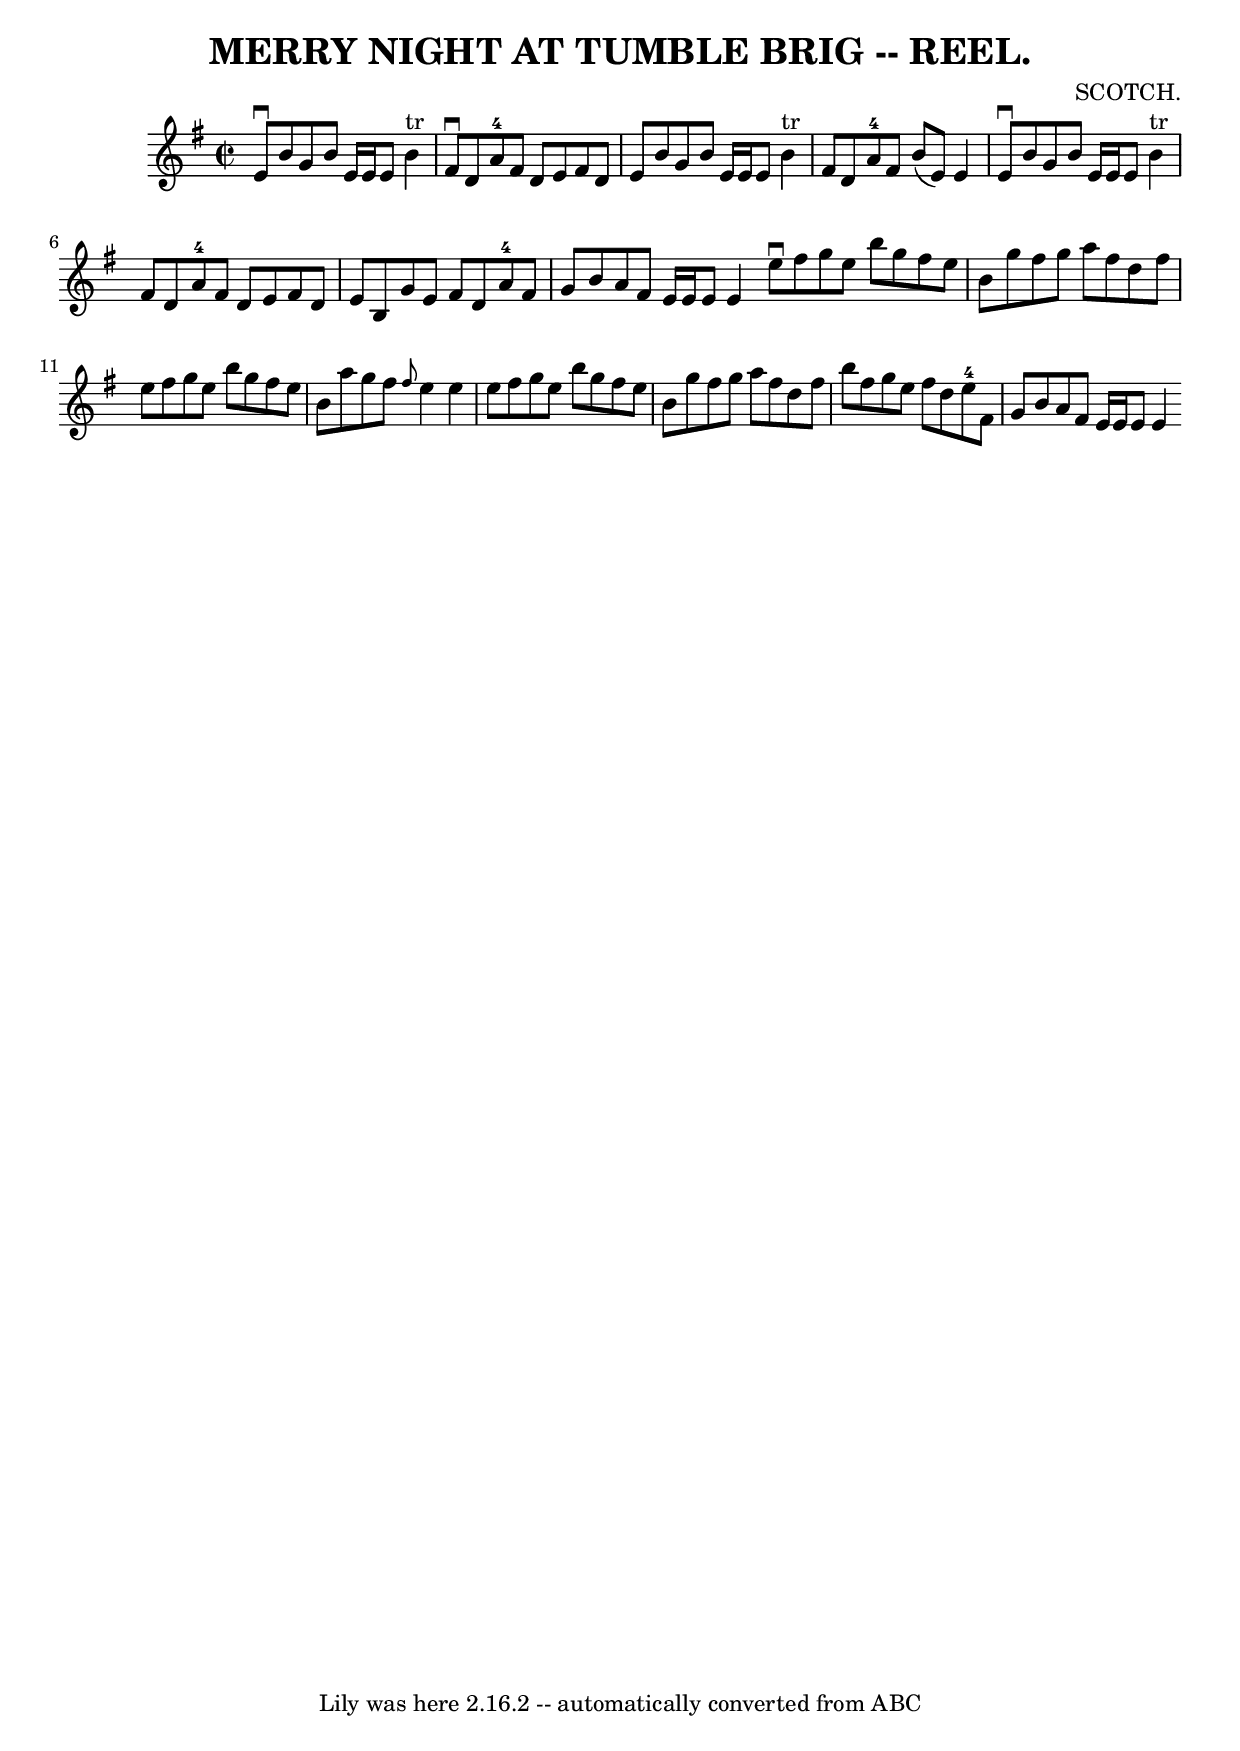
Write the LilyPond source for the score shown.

\version "2.16.2"
\include "Mammoth.ily"
\header {
  %% book = "Coles"
 composer = "SCOTCH."
 crossRefNumber = "4"
 footnotes = ""
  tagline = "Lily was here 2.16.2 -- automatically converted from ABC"
  title = "MERRY NIGHT AT TUMBLE BRIG -- REEL."

}
voicedefault =  {


  \override Staff.TimeSignature #'style = #'C
  \time 2/2 
  \key e \minor
 e'8^\downbow b'8 g'8 b'8 e'16 e'16 e'8 b'4^"tr"  |
 fs'8^\downbow d'8 a'8-4 fs'8 d'8 e'8 fs'8 d'8   |
 e'8 b'8 g'8 b'8 e'16 e'16 e'8 b'4^"tr"  |
 fs'8 d'8 a'8-4 fs'8 b'8 (e'8) e'4  |
 e'8^\downbow b'8 g'8 b'8 e'16 e'16 e'8 b'4^"tr"  |
 fs'8 d'8 a'8-4 fs'8 d'8 e'8 fs'8 d'8   |
 e'8 b8 g'8 e'8 fs'8 d'8 a'8-4 fs'8   |
 g'8 b'8 a'8 fs'8 e'16 e'16 e'8 e'4     \bar "| |" e''8^\downbow fs''8 g''8 e''8 b''8 g''8 fs''8 e''8   |
 b'8 g''8 fs''8 g''8 a''8 fs''8 d''8 fs''8   |
 e''8 fs''8 g''8 e''8 b''8 g''8 fs''8 e''8   |
 b'8 a''8 g''8 fs''8  \grace { fs''8  
			       } e''4 e''4   |
 e''8 fs''8 g''8 e''8 b''8 g''8 fs''8 e''8   |
 b'8 g''8 fs''8 g''8 a''8 fs''8 d''8 fs''8   |
 b''8 fs''8 g''8 e''8 fs''8 d''8 e''8-4 fs'8  |
 g'8 b'8 a'8 fs'8 e'16 e'16 e'8 e'4  \bar "| |"   

}

\score{
  <<

    \context Staff="default"
    {
      \voicedefault 
      
    }

  >>
  \layout {
    
  }
  \midi {
  }

}
